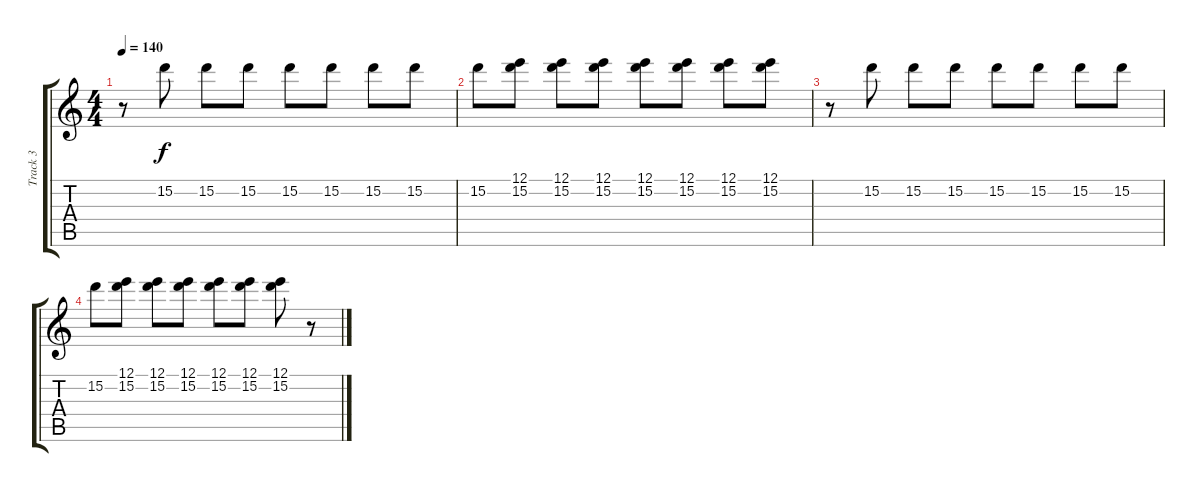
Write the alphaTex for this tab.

\track ("Track 3" "Track 3") {instrument overdrivenguitar}
\staff {score tabs}
\tuning (E4 B3 G3 D3 A2 E2) {hide}
\ts (4 4)
\tempo 140
\clef g2
\ks c
r.8{dy f} 15.2.8 15.2.8 15.2.8 15.2.8 15.2.8 15.2.8 15.2.8 |
15.2.8 (12.1 15.2).8 (12.1 15.2).8 (12.1 15.2).8 (12.1 15.2).8 (12.1 15.2).8 (12.1 15.2).8 (12.1 15.2).8 |
r.8 15.2.8 15.2.8 15.2.8 15.2.8 15.2.8 15.2.8 15.2.8 |
15.2.8 (12.1 15.2).8 (12.1 15.2).8 (12.1 15.2).8 (12.1 15.2).8 (12.1 15.2).8 (12.1 15.2).8 r.8
